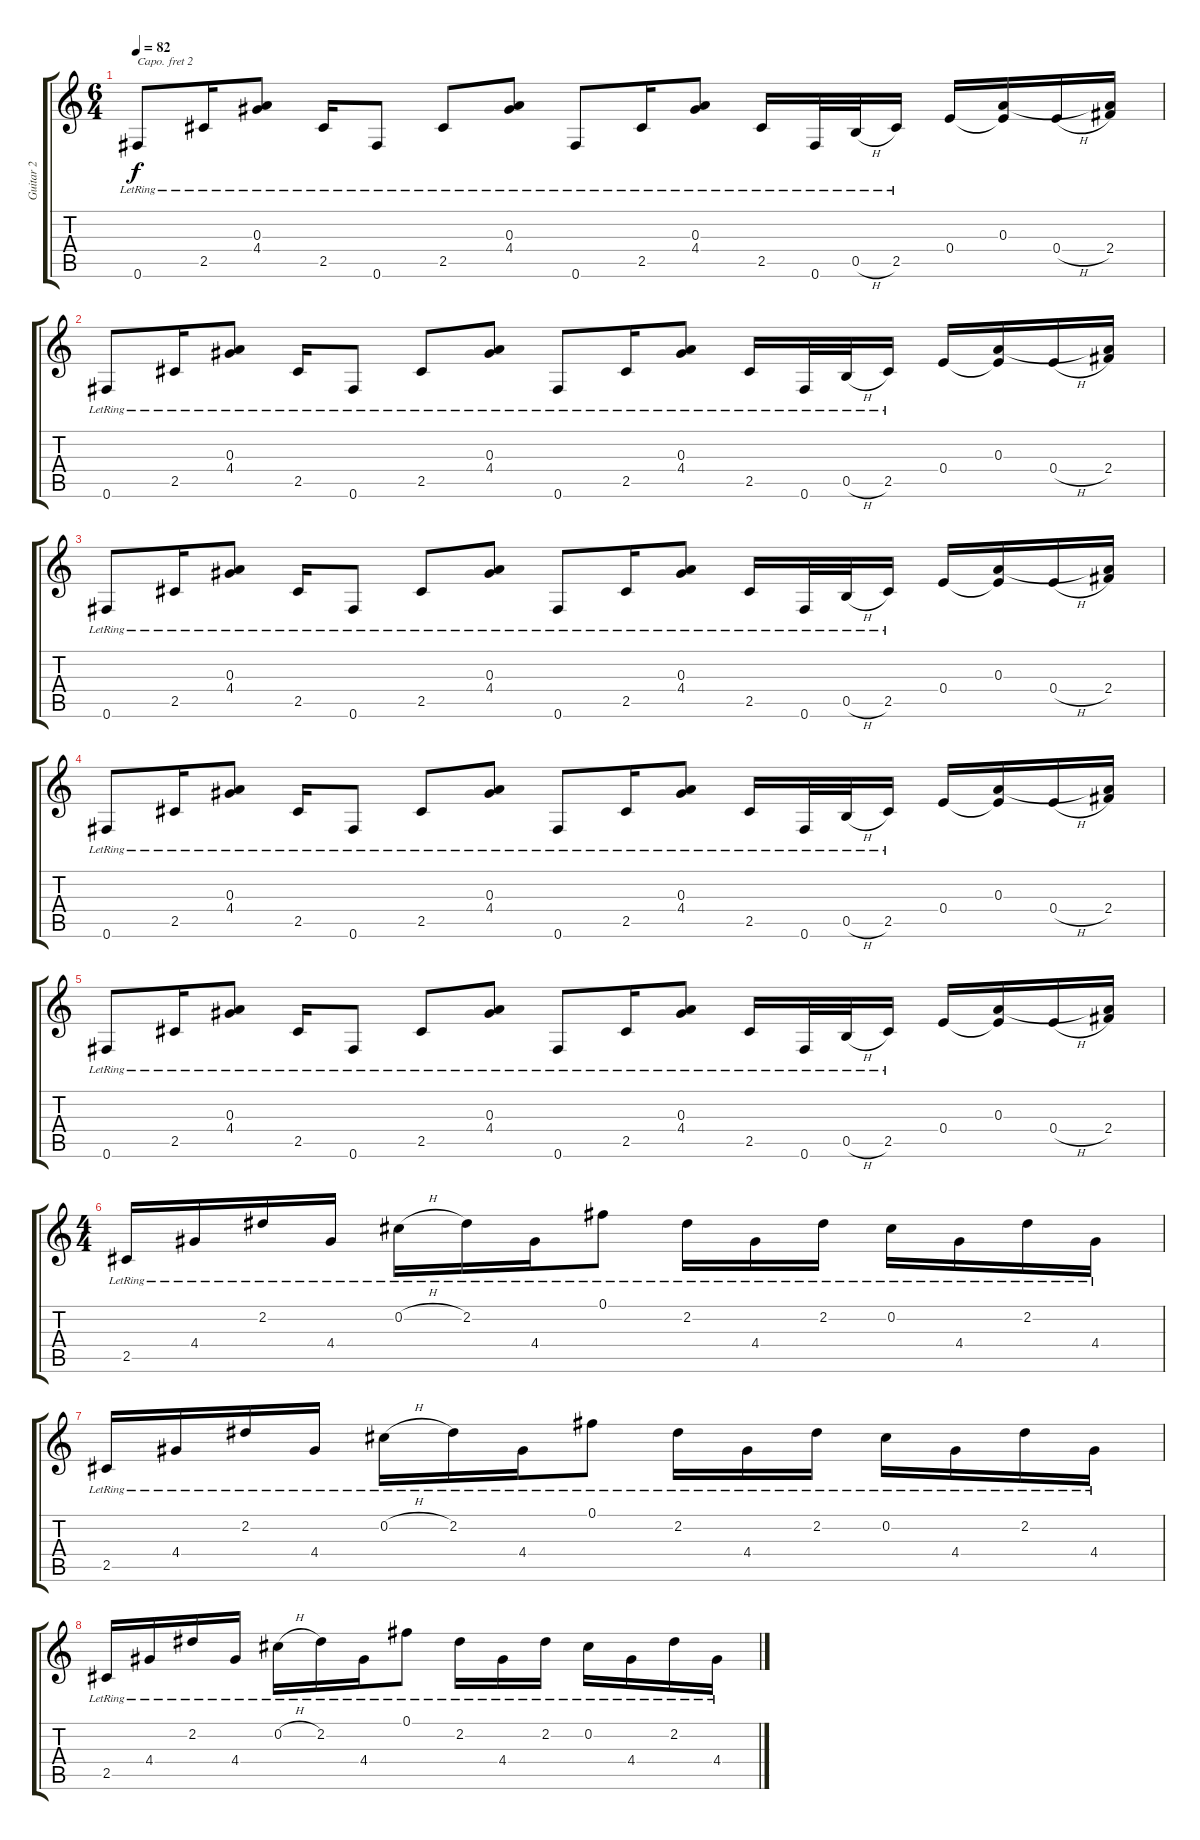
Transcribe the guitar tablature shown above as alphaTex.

\track ("Guitar 2" "Guitar 2") {instrument electricguitarclean}
\staff {score tabs}
\capo 2
\tuning (E4 B3 G3 D3 A2 E2) {hide}
\ts (6 4)
\tempo 82
\clef g2
\ks c
0.6{lr}.8{dy f} 2.5{lr}.16 (0.3{lr} 4.4{lr}).8 2.5{lr}.16 0.6{lr}.8 2.5{lr}.8 (0.3{lr} 4.4{lr}).8 0.6{lr}.8 2.5{lr}.16 (0.3{lr} 4.4{lr}).8 2.5{lr}.16 0.6{lr}.32 0.5{h lr}.32 2.5{lr}.16 0.4.16 (0.3 0.4{t}).16 0.4{h}.16 (0.3{t} 2.4).16 |
0.6{lr}.8 2.5{lr}.16 (0.3{lr} 4.4{lr}).8 2.5{lr}.16 0.6{lr}.8 2.5{lr}.8 (0.3{lr} 4.4{lr}).8 0.6{lr}.8 2.5{lr}.16 (0.3{lr} 4.4{lr}).8 2.5{lr}.16 0.6{lr}.32 0.5{h lr}.32 2.5{lr}.16 0.4.16 (0.3 0.4{t}).16 0.4{h}.16 (0.3{t} 2.4).16 |
0.6{lr}.8 2.5{lr}.16 (0.3{lr} 4.4{lr}).8 2.5{lr}.16 0.6{lr}.8 2.5{lr}.8 (0.3{lr} 4.4{lr}).8 0.6{lr}.8 2.5{lr}.16 (0.3{lr} 4.4{lr}).8 2.5{lr}.16 0.6{lr}.32 0.5{h lr}.32 2.5{lr}.16 0.4.16 (0.3 0.4{t}).16 0.4{h}.16 (0.3{t} 2.4).16 |
0.6{lr}.8 2.5{lr}.16 (0.3{lr} 4.4{lr}).8 2.5{lr}.16 0.6{lr}.8 2.5{lr}.8 (0.3{lr} 4.4{lr}).8 0.6{lr}.8 2.5{lr}.16 (0.3{lr} 4.4{lr}).8 2.5{lr}.16 0.6{lr}.32 0.5{h lr}.32 2.5{lr}.16 0.4.16 (0.3 0.4{t}).16 0.4{h}.16 (0.3{t} 2.4).16 |
0.6{lr}.8 2.5{lr}.16 (0.3{lr} 4.4{lr}).8 2.5{lr}.16 0.6{lr}.8 2.5{lr}.8 (0.3{lr} 4.4{lr}).8 0.6{lr}.8 2.5{lr}.16 (0.3{lr} 4.4{lr}).8 2.5{lr}.16 0.6{lr}.32 0.5{h lr}.32 2.5{lr}.16 0.4.16 (0.3 0.4{t}).16 0.4{h}.16 (0.3{t} 2.4).16 |
\ts (4 4)
2.5{lr}.16 4.4{lr}.16 2.2{lr}.16 4.4{lr}.16 0.2{h lr}.16 2.2{lr}.16 4.4{lr}.16 0.1{lr}.8 2.2{lr}.16 4.4{lr}.16 2.2{lr}.16 0.2{lr}.16 4.4{lr}.16 2.2{lr}.16 4.4{lr}.16 |
2.5{lr}.16 4.4{lr}.16 2.2{lr}.16 4.4{lr}.16 0.2{h lr}.16 2.2{lr}.16 4.4{lr}.16 0.1{lr}.8 2.2{lr}.16 4.4{lr}.16 2.2{lr}.16 0.2{lr}.16 4.4{lr}.16 2.2{lr}.16 4.4{lr}.16 |
2.5{lr}.16 4.4{lr}.16 2.2{lr}.16 4.4{lr}.16 0.2{h lr}.16 2.2{lr}.16 4.4{lr}.16 0.1{lr}.8 2.2{lr}.16 4.4{lr}.16 2.2{lr}.16 0.2{lr}.16 4.4{lr}.16 2.2{lr}.16 4.4{lr}.16
